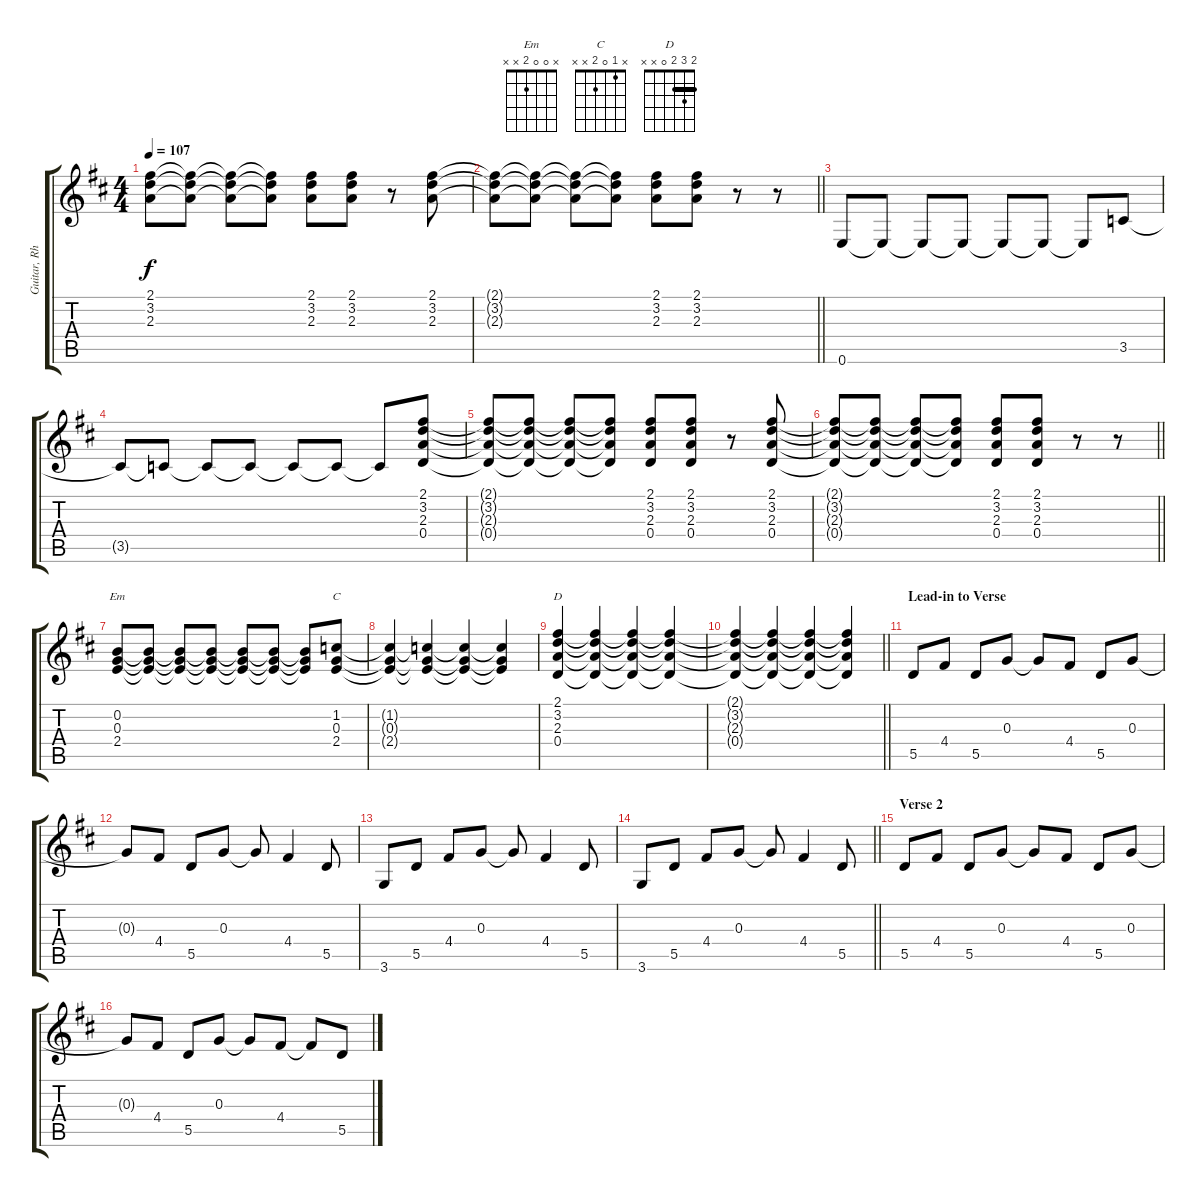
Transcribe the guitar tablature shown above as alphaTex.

\track ("Guitar, Rhythm" "Guitar, Rh") {instrument electricguitarclean}
\staff {score tabs}
\tuning (E4 B3 G3 D3 A2 E2) {hide}
\chord ("Em" x 0 0 2 x x)
\chord ("C" x 1 0 2 x x)
\chord ("D" 2 3 2 0 x x) {barre 2}
\ts (4 4)
\tempo 107
\clef g2
\ks d
(2.1{t} 3.2{t} 2.3{t}).8{dy f} (2.1{t} 3.2{t} 2.3{t}).8 (2.1{t} 3.2{t} 2.3{t}).8 (2.1{t} 3.2{t} 2.3{t}).8 (2.1 3.2 2.3).8 (2.1 3.2 2.3).8 r.8 (2.1 3.2 2.3).8 |
\barLineRight lightlight
(2.1{t} 3.2{t} 2.3{t}).8 (2.1{t} 3.2{t} 2.3{t}).8 (2.1{t} 3.2{t} 2.3{t}).8 (2.1{t} 3.2{t} 2.3{t}).8 (2.1 3.2 2.3).8 (2.1 3.2 2.3).8 r.8 r.8 |
0.6.8 0.6{t}.8 0.6{t}.8 0.6{t}.8 0.6{t}.8 0.6{t}.8 0.6{t}.8 3.5.8 |
3.5{t}.8 3.5{t}.8 3.5{t}.8 3.5{t}.8 3.5{t}.8 3.5{t}.8 3.5{t}.8 (2.1 3.2 2.3 0.4).8 |
(2.1{t} 3.2{t} 2.3{t} 0.4{t}).8 (2.1{t} 3.2{t} 2.3{t} 0.4{t}).8 (2.1{t} 3.2{t} 2.3{t} 0.4{t}).8 (2.1{t} 3.2{t} 2.3{t} 0.4{t}).8 (2.1 3.2 2.3 0.4).8 (2.1 3.2 2.3 0.4).8 r.8 (2.1 3.2 2.3 0.4).8 |
\barLineRight lightlight
(2.1{t} 3.2{t} 2.3{t} 0.4{t}).8 (2.1{t} 3.2{t} 2.3{t} 0.4{t}).8 (2.1{t} 3.2{t} 2.3{t} 0.4{t}).8 (2.1{t} 3.2{t} 2.3{t} 0.4{t}).8 (2.1 3.2 2.3 0.4).8 (2.1 3.2 2.3 0.4).8 r.8 r.8 |
(0.2 0.3 2.4).8{ch "Em"} (0.2{t} 0.3{t} 2.4{t}).8 (0.2{t} 0.3{t} 2.4{t}).8 (0.2{t} 0.3{t} 2.4{t}).8 (0.2{t} 0.3{t} 2.4{t}).8 (0.2{t} 0.3{t} 2.4{t}).8 (0.2{t} 0.3{t} 2.4{t}).8 (1.2 0.3 2.4).8{ch "C"} |
(1.2{t} 0.3{t} 2.4{t}).4 (1.2{t} 0.3{t} 2.4{t}).4 (1.2{t} 0.3{t} 2.4{t}).4 (1.2{t} 0.3{t} 2.4{t}).4 |
(2.1 3.2 2.3 0.4).4{ch "D"} (2.1{t} 3.2{t} 2.3{t} 0.4{t}).4 (2.1{t} 3.2{t} 2.3{t} 0.4{t}).4 (2.1{t} 3.2{t} 2.3{t} 0.4{t}).4 |
\barLineRight lightlight
(2.1{t} 3.2{t} 2.3{t} 0.4{t}).4 (2.1{t} 3.2{t} 2.3{t} 0.4{t}).4 (2.1{t} 3.2{t} 2.3{t} 0.4{t}).4 (2.1{t} 3.2{t} 2.3{t} 0.4{t}).4 |
\section ("" "Lead-in to Verse")
5.5.8{instrument electricguitarclean} 4.4.8 5.5.8 0.3.8 0.3{t}.8 4.4.8 5.5.8 0.3.8 |
0.3{t}.8 4.4.8 5.5.8 0.3.8 0.3{t}.8 4.4.4 5.5.8 |
3.6.8 5.5.8 4.4.8 0.3.8 0.3{t}.8 4.4.4 5.5.8 |
\barLineRight lightlight
3.6.8 5.5.8 4.4.8 0.3.8 0.3{t}.8 4.4.4 5.5.8 |
\section ("" "Verse 2")
5.5.8 4.4.8 5.5.8 0.3.8 0.3{t}.8 4.4.8 5.5.8 0.3.8 |
0.3{t}.8 4.4.8 5.5.8 0.3.8 0.3{t}.8 4.4.8 4.4{t}.8 5.5.8
